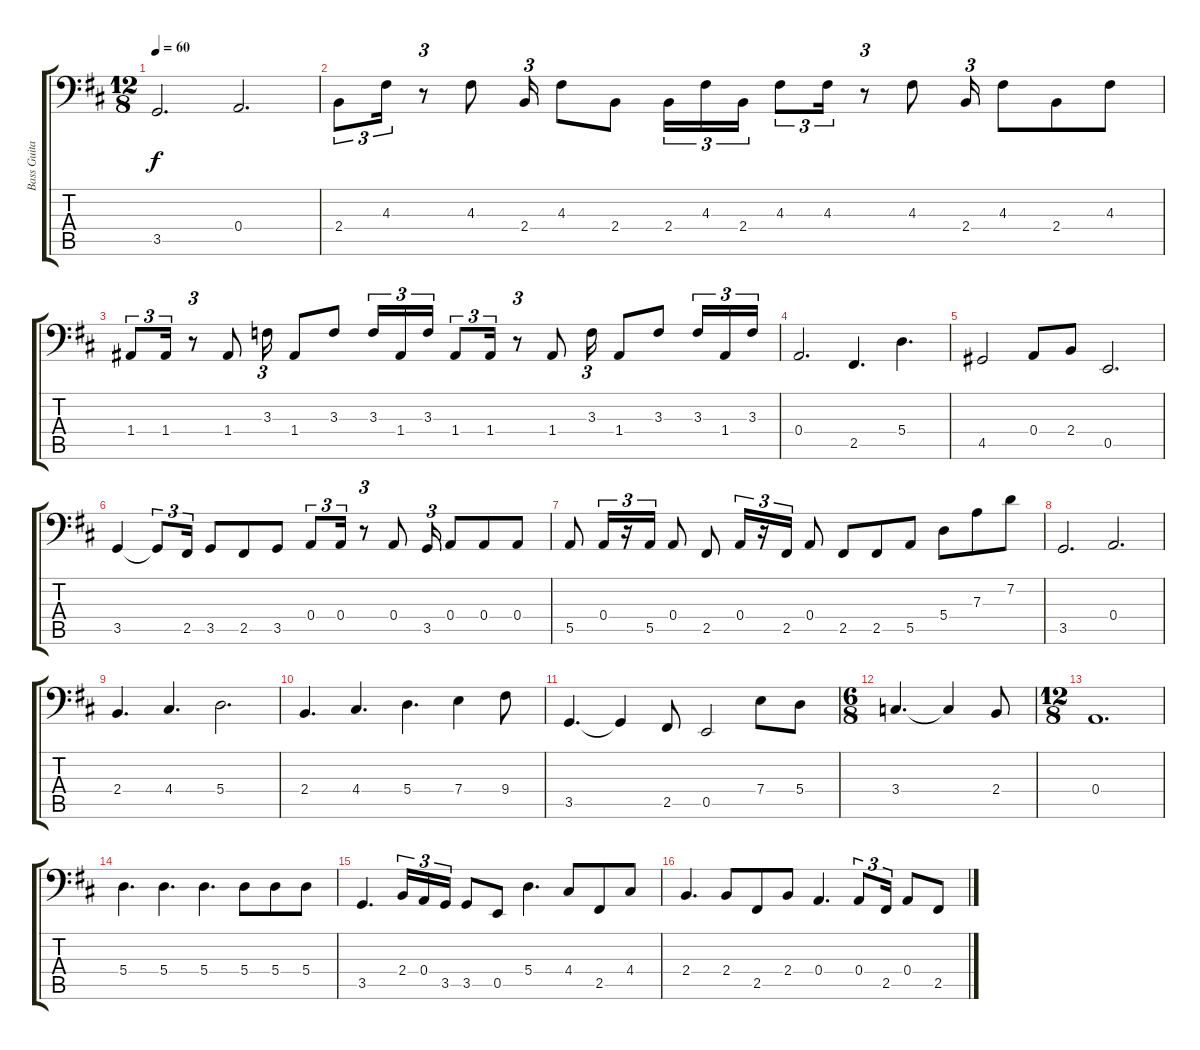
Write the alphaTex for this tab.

\track ("Bass Guitar - John Myung" "Bass Guita") {instrument distortionguitar}
\staff {score tabs}
\tuning (C3 G2 D2 A1 E1 B0) {hide}
\ts (12 8)
\tempo 60
\clef f4
\ks d
3.5.2{d dy f} 0.4.2{d} |
2.4.8{tu (3 2)} 4.3.16{tu (3 2)} r.8{tu (3 2)} 4.3.8 2.4.16{tu (3 2)} 4.3.8 2.4.8 2.4.16{tu (3 2)} 4.3.16{tu (3 2)} 2.4.16{tu (3 2)} 4.3.8{tu (3 2)} 4.3.16{tu (3 2)} r.8{tu (3 2)} 4.3.8 2.4.16{tu (3 2)} 4.3.8 2.4.8 4.3.8 |
1.4.8{tu (3 2)} 1.4.16{tu (3 2)} r.8{tu (3 2)} 1.4.8 3.3.16{tu (3 2)} 1.4.8 3.3.8 3.3.16{tu (3 2)} 1.4.16{tu (3 2)} 3.3.16{tu (3 2)} 1.4.8{tu (3 2)} 1.4.16{tu (3 2)} r.8{tu (3 2)} 1.4.8 3.3.16{tu (3 2)} 1.4.8 3.3.8 3.3.16{tu (3 2)} 1.4.16{tu (3 2)} 3.3.16{tu (3 2)} |
0.4.2{d} 2.5.4{d} 5.4.4{d} |
4.5.2 0.4.8 2.4.8 0.5.2{d} |
3.5.4 3.5{t}.8{tu (3 2)} 2.5.16{tu (3 2)} 3.5.8 2.5.8 3.5.8 0.4.8{tu (3 2)} 0.4.16{tu (3 2)} r.8{tu (3 2)} 0.4.8 3.5.16{tu (3 2)} 0.4.8 0.4.8 0.4.8 |
5.5.8 0.4.16{tu (3 2)} r.16{tu (3 2)} 5.5.16{tu (3 2)} 0.4.8 2.5.8 0.4.16{tu (3 2)} r.16{tu (3 2)} 2.5.16{tu (3 2)} 0.4.8 2.5.8 2.5.8 5.5.8 5.4.8 7.3.8 7.2.8 |
3.5.2{d} 0.4.2{d} |
2.4.4{d} 4.4.4{d} 5.4.2{d} |
2.4.4{d} 4.4.4{d} 5.4.4{d} 7.4.4 9.4.8 |
3.5.4{d} 3.5{t}.4 2.5.8 0.5.2 7.4.8 5.4.8 |
\ts (6 8)
3.4.4{d} 3.4{t}.4 2.4.8 |
\ts (12 8)
0.4.1{d} |
5.4.4{d} 5.4.4{d} 5.4.4{d} 5.4.8 5.4.8 5.4.8 |
3.5.4{d} 2.4.16{tu (3 2)} 0.4.16{tu (3 2)} 3.5.16{tu (3 2)} 3.5.8 0.5.8 5.4.4{d} 4.4.8 2.5.8 4.4.8 |
2.4.4{d} 2.4.8 2.5.8 2.4.8 0.4.4{d} 0.4.8{tu (3 2)} 2.5.16{tu (3 2)} 0.4.8 2.5.8
